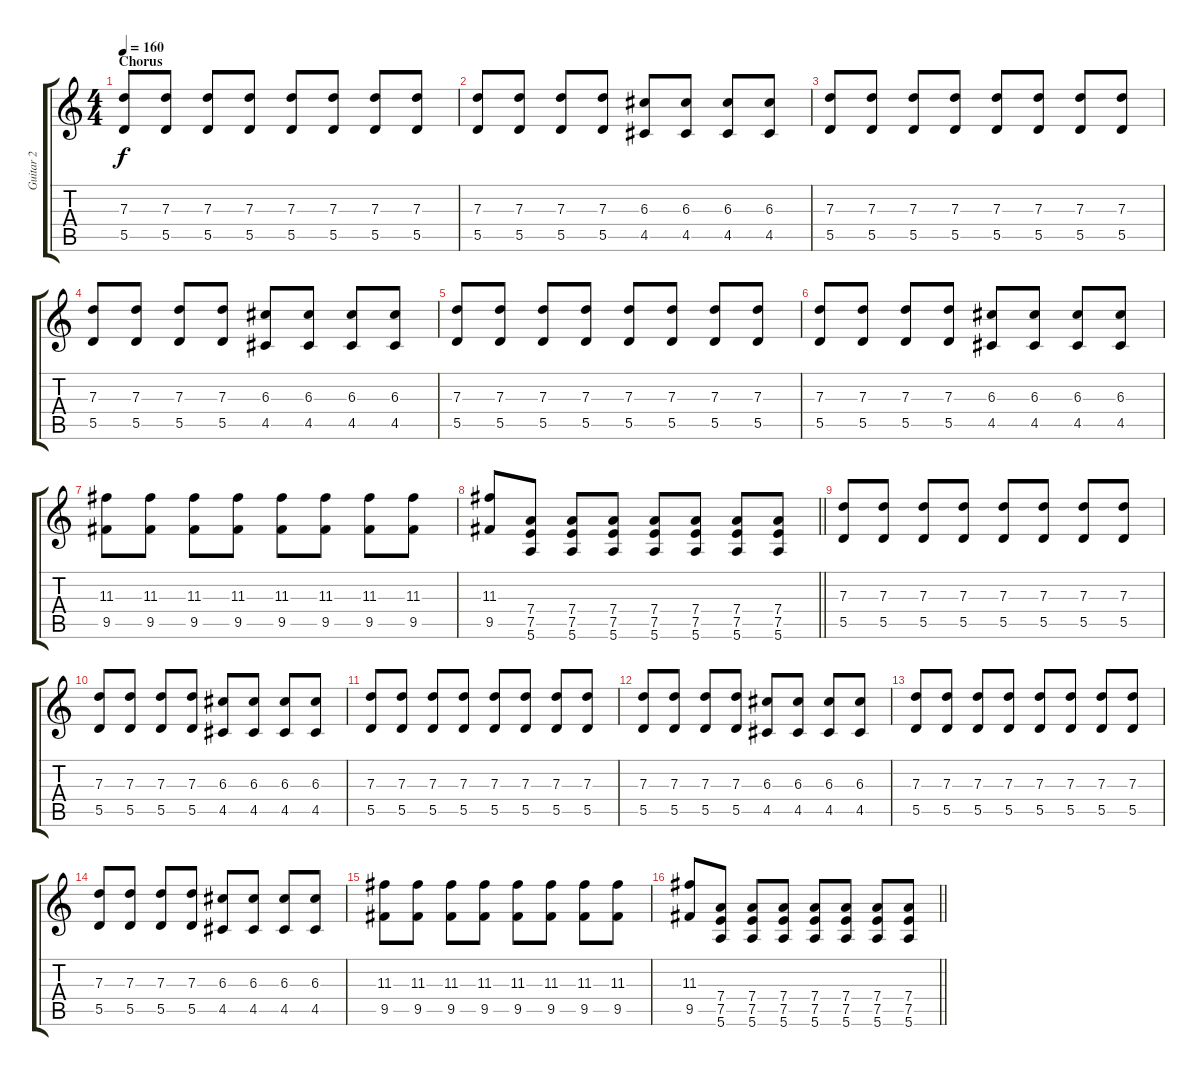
\track ("Guitar 2" "Guitar 2") {instrument distortionguitar}
\staff {score tabs}
\tuning (E4 B3 G3 D3 A2 E2) {hide}
\ts (4 4)
\section ("" "Chorus")
\tempo 160
\clef g2
\ks c
(7.3 5.5).8{dy f} (7.3 5.5).8 (7.3 5.5).8 (7.3 5.5).8 (7.3 5.5).8 (7.3 5.5).8 (7.3 5.5).8 (7.3 5.5).8 |
(7.3 5.5).8 (7.3 5.5).8 (7.3 5.5).8 (7.3 5.5).8 (6.3 4.5).8 (6.3 4.5).8 (6.3 4.5).8 (6.3 4.5).8 |
(7.3 5.5).8 (7.3 5.5).8 (7.3 5.5).8 (7.3 5.5).8 (7.3 5.5).8 (7.3 5.5).8 (7.3 5.5).8 (7.3 5.5).8 |
(7.3 5.5).8 (7.3 5.5).8 (7.3 5.5).8 (7.3 5.5).8 (6.3 4.5).8 (6.3 4.5).8 (6.3 4.5).8 (6.3 4.5).8 |
(7.3 5.5).8 (7.3 5.5).8 (7.3 5.5).8 (7.3 5.5).8 (7.3 5.5).8 (7.3 5.5).8 (7.3 5.5).8 (7.3 5.5).8 |
(7.3 5.5).8 (7.3 5.5).8 (7.3 5.5).8 (7.3 5.5).8 (6.3 4.5).8 (6.3 4.5).8 (6.3 4.5).8 (6.3 4.5).8 |
(11.3 9.5).8 (11.3 9.5).8 (11.3 9.5).8 (11.3 9.5).8 (11.3 9.5).8 (11.3 9.5).8 (11.3 9.5).8 (11.3 9.5).8 |
\barLineRight lightlight
(11.3 9.5).8 (7.4 7.5 5.6).8 (7.4 7.5 5.6).8 (7.4 7.5 5.6).8 (7.4 7.5 5.6).8 (7.4 7.5 5.6).8 (7.4 7.5 5.6).8 (7.4 7.5 5.6).8 |
(7.3 5.5).8 (7.3 5.5).8 (7.3 5.5).8 (7.3 5.5).8 (7.3 5.5).8 (7.3 5.5).8 (7.3 5.5).8 (7.3 5.5).8 |
(7.3 5.5).8 (7.3 5.5).8 (7.3 5.5).8 (7.3 5.5).8 (6.3 4.5).8 (6.3 4.5).8 (6.3 4.5).8 (6.3 4.5).8 |
(7.3 5.5).8 (7.3 5.5).8 (7.3 5.5).8 (7.3 5.5).8 (7.3 5.5).8 (7.3 5.5).8 (7.3 5.5).8 (7.3 5.5).8 |
(7.3 5.5).8 (7.3 5.5).8 (7.3 5.5).8 (7.3 5.5).8 (6.3 4.5).8 (6.3 4.5).8 (6.3 4.5).8 (6.3 4.5).8 |
(7.3 5.5).8 (7.3 5.5).8 (7.3 5.5).8 (7.3 5.5).8 (7.3 5.5).8 (7.3 5.5).8 (7.3 5.5).8 (7.3 5.5).8 |
(7.3 5.5).8 (7.3 5.5).8 (7.3 5.5).8 (7.3 5.5).8 (6.3 4.5).8 (6.3 4.5).8 (6.3 4.5).8 (6.3 4.5).8 |
(11.3 9.5).8 (11.3 9.5).8 (11.3 9.5).8 (11.3 9.5).8 (11.3 9.5).8 (11.3 9.5).8 (11.3 9.5).8 (11.3 9.5).8 |
\barLineRight lightlight
(11.3 9.5).8 (7.4 7.5 5.6).8 (7.4 7.5 5.6).8 (7.4 7.5 5.6).8 (7.4 7.5 5.6).8 (7.4 7.5 5.6).8 (7.4 7.5 5.6).8 (7.4 7.5 5.6).8
